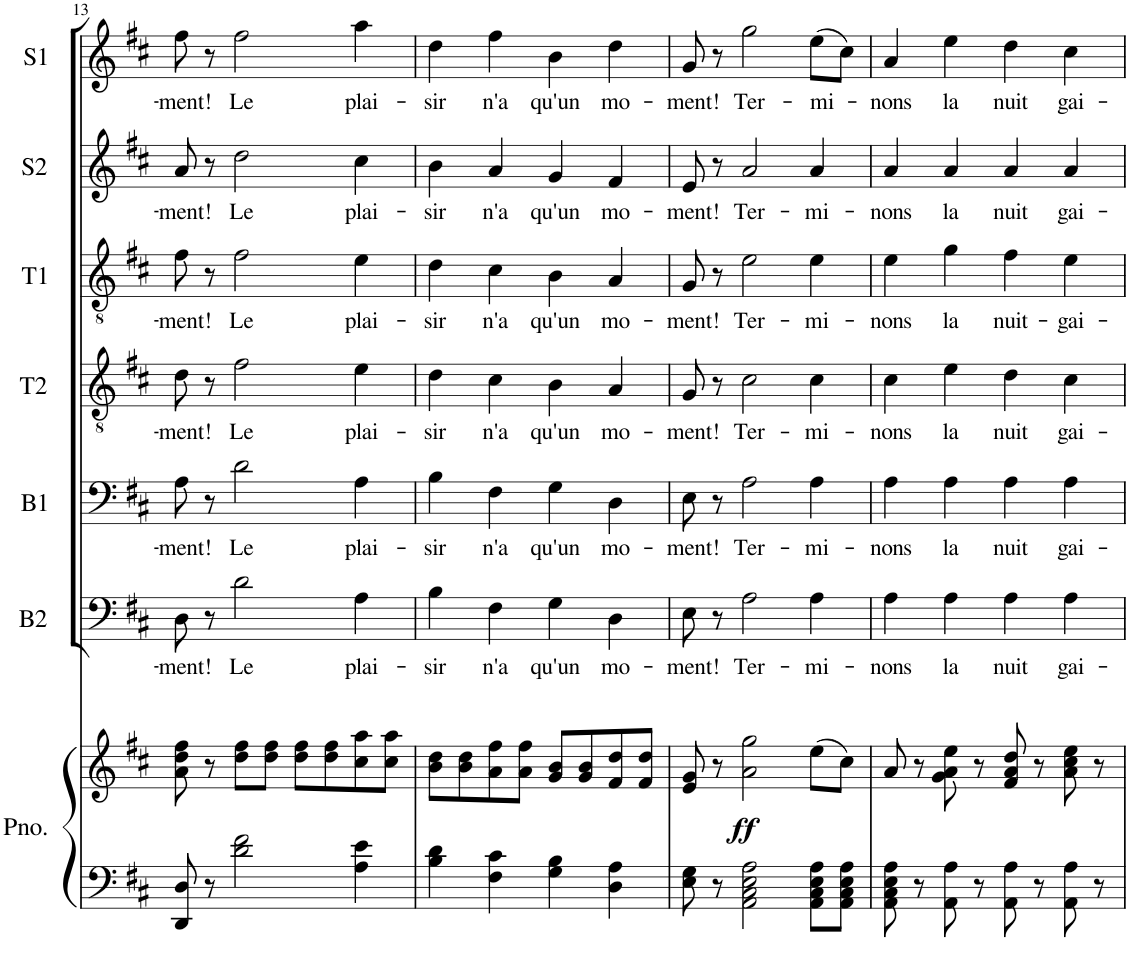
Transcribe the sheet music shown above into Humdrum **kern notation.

**kern	**kern	**dynam	**kern	**text	**kern	**text	**kern	**text	**kern	**text	**kern	**text	**kern	**text
*part7	*part7	*part7	*part6	*part6	*part5	*part5	*part4	*part4	*part3	*part3	*part2	*part2	*part1	*part1
*staff8	*staff7	*staff7/8	*staff6	*staff6	*staff5	*staff5	*staff4	*staff4	*staff3	*staff3	*staff2	*staff2	*staff1	*staff1
*I"Piano	*	*	*I"Basse 2	*	*I"Basse 1	*	*I"Tenor 2	*	*I"Tenor 1	*	*I"Soprano 2	*	*I"Soprano 1	*
*I'Pno.	*	*	*I'B2	*	*I'B1	*	*I'T2	*	*I'T1	*	*I'S2	*	*I'S1	*
!!LO:PB:g=z
*clefF4	*clefG2	*	*clefF4	*	*clefF4	*	*clefGv2	*	*clefGv2	*	*clefG2	*	*clefG2	*
*k[f#c#]	*k[f#c#]	*	*k[f#c#]	*	*k[f#c#]	*	*k[f#c#]	*	*k[f#c#]	*	*k[f#c#]	*	*k[f#c#]	*
*M4/4	*M4/4	*	*M4/4	*	*M4/4	*	*M4/4	*	*M4/4	*	*M4/4	*	*M4/4	*
*met(c)	*met(c)	*	*met(c)	*	*met(c)	*	*met(c)	*	*met(c)	*	*met(c)	*	*met(c)	*
=13	=13	=13	=13	=13	=13	=13	=13	=13	=13	=13	=13	=13	=13	=13
!	!	!	!	!LO:LY:b	!	!LO:LY:b	!	!LO:LY:b	!	!LO:LY:b	!	!LO:LY:b	!	!LO:LY:b
8DD/ 8D/	8a\ 8dd\ 8ff#\	.	8D\	-ment!	8A\	-ment!	8d\	-ment!	8f#\	-ment!	8a/	-ment!	8ff#\	-ment!
8r	8r	.	8r	.	8r	.	8r	.	8r	.	8r	.	8r	.
!	!	!	!	!LO:LY:b	!	!LO:LY:b	!	!LO:LY:b	!	!LO:LY:b	!	!LO:LY:b	!	!LO:LY:b
2d\ 2f#\	8dd\ 8ff#\L	.	2d\	Le	2d\	Le	2f#\	Le	2f#\	Le	2dd\	Le	2ff#\	Le
.	8dd\ 8ff#\J	.	.	.	.	.	.	.	.	.	.	.	.	.
.	8dd\ 8ff#\L	.	.	.	.	.	.	.	.	.	.	.	.	.
.	8dd\ 8ff#\	.	.	.	.	.	.	.	.	.	.	.	.	.
!	!	!	!	!LO:LY:b	!	!LO:LY:b	!	!LO:LY:b	!	!LO:LY:b	!	!LO:LY:b	!	!LO:LY:b
4A\ 4e\	8cc#\ 8aa\	.	4A\	plai-	4A\	plai-	4e\	plai-	4e\	plai-	4cc#\	plai-	4aa\	plai-
.	8cc#\ 8aa\J	.	.	.	.	.	.	.	.	.	.	.	.	.
=14	=14	=14	=14	=14	=14	=14	=14	=14	=14	=14	=14	=14	=14	=14
!	!	!	!	!LO:LY:b	!	!LO:LY:b	!	!LO:LY:b	!	!LO:LY:b	!	!LO:LY:b	!	!LO:LY:b
4B\ 4d\	8b\ 8dd\L	.	4B\	-sir	4B\	-sir	4d\	-sir	4d\	-sir	4b\	-sir	4dd\	-sir
.	8b\ 8dd\	.	.	.	.	.	.	.	.	.	.	.	.	.
!	!	!	!	!LO:LY:b	!	!LO:LY:b	!	!LO:LY:b	!	!LO:LY:b	!	!LO:LY:b	!	!LO:LY:b
4F#\ 4c#\	8a\ 8ff#\	.	4F#\	n'a	4F#\	n'a	4c#\	n'a	4c#\	n'a	4a/	n'a	4ff#\	n'a
.	8a\ 8ff#\J	.	.	.	.	.	.	.	.	.	.	.	.	.
!	!	!	!	!LO:LY:b	!	!LO:LY:b	!	!LO:LY:b	!	!LO:LY:b	!	!LO:LY:b	!	!LO:LY:b
4G\ 4B\	8g/ 8b/L	.	4G\	qu'un	4G\	qu'un	4B\	qu'un	4B\	qu'un	4g/	qu'un	4b\	qu'un
.	8g/ 8b/	.	.	.	.	.	.	.	.	.	.	.	.	.
!	!	!	!	!LO:LY:b	!	!LO:LY:b	!	!LO:LY:b	!	!LO:LY:b	!	!LO:LY:b	!	!LO:LY:b
4D\ 4A\	8f#/ 8dd/	.	4D\	mo-	4D\	mo-	4A/	mo-	4A/	mo-	4f#/	mo-	4dd\	mo-
.	8f#/ 8dd/J	.	.	.	.	.	.	.	.	.	.	.	.	.
=15	=15	=15	=15	=15	=15	=15	=15	=15	=15	=15	=15	=15	=15	=15
!	!	!	!	!LO:LY:b	!	!LO:LY:b	!	!LO:LY:b	!	!LO:LY:b	!	!LO:LY:b	!	!LO:LY:b
8E\ 8G\	8e/ 8g/	.	8E\	-ment!	8E\	-ment!	8G/	-ment!	8G/	-ment!	8e/	-ment!	8g/	-ment!
8r	8r	.	8r	.	8r	.	8r	.	8r	.	8r	.	8r	.
!	!	!LO:DY:b	!	!LO:LY:b	!	!LO:LY:b	!	!LO:LY:b	!	!LO:LY:b	!	!LO:LY:b	!	!LO:LY:b
2AA\ 2C#\ 2E\ 2A\	2a\ 2gg\	ff	2A\	Ter-	2A\	Ter-	2c#\	Ter-	2e\	Ter-	2a/	Ter-	2gg\	Ter-
!	!	!	!	!LO:LY:b	!	!LO:LY:b	!	!LO:LY:b	!	!LO:LY:b	!	!LO:LY:b	!	!LO:LY:b
8AA\ 8C#\ 8E\ 8A\L	(8ee\L	.	4A\	-mi-	4A\	-mi-	4c#\	-mi-	4e\	-mi-	4a/	-mi-	(8ee\L	-mi-
8AA\ 8C#\ 8E\ 8A\J	8cc#\J)	.	.	.	.	.	.	.	.	.	.	.	8cc#\J)	.
=16	=16	=16	=16	=16	=16	=16	=16	=16	=16	=16	=16	=16	=16	=16
!	!	!	!	!LO:LY:b	!	!LO:LY:b	!	!LO:LY:b	!	!LO:LY:b	!	!LO:LY:b	!	!LO:LY:b
8AA\ 8C#\ 8E\ 8A\	8a/	.	4A\	-nons	4A\	-nons	4c#\	-nons	4e\	-nons	4a/	-nons	4a/	-nons
8r	8r	.	.	.	.	.	.	.	.	.	.	.	.	.
!	!	!	!	!LO:LY:b	!	!LO:LY:b	!	!LO:LY:b	!	!LO:LY:b	!	!LO:LY:b	!	!LO:LY:b
8AA\ 8A\	8g\ 8a\ 8ee\	.	4A\	la	4A\	la	4e\	la	4g\	la	4a/	la	4ee\	la
8r	8r	.	.	.	.	.	.	.	.	.	.	.	.	.
!	!	!	!	!LO:LY:b	!	!LO:LY:b	!	!LO:LY:b	!	!LO:LY:b	!	!LO:LY:b	!	!LO:LY:b
8AA\ 8A\	8f#/ 8a/ 8dd/	.	4A\	nuit	4A\	nuit	4d\	nuit	4f#\	nuit-	4a/	nuit	4dd\	nuit
8r	8r	.	.	.	.	.	.	.	.	.	.	.	.	.
!	!	!	!	!LO:LY:b	!	!LO:LY:b	!	!LO:LY:b	!	!LO:LY:b	!	!LO:LY:b	!	!LO:LY:b
8AA\ 8A\	8a\ 8cc#\ 8ee\	.	4A\	gai-	4A\	gai-	4c#\	gai-	4e\	-gai-	4a/	gai-	4cc#\	gai-
8r	8r	.	.	.	.	.	.	.	.	.	.	.	.	.
=	=	=	=	=	=	=	=	=	=	=	=	=	=	=
*-	*-	*-	*-	*-	*-	*-	*-	*-	*-	*-	*-	*-	*-	*-
